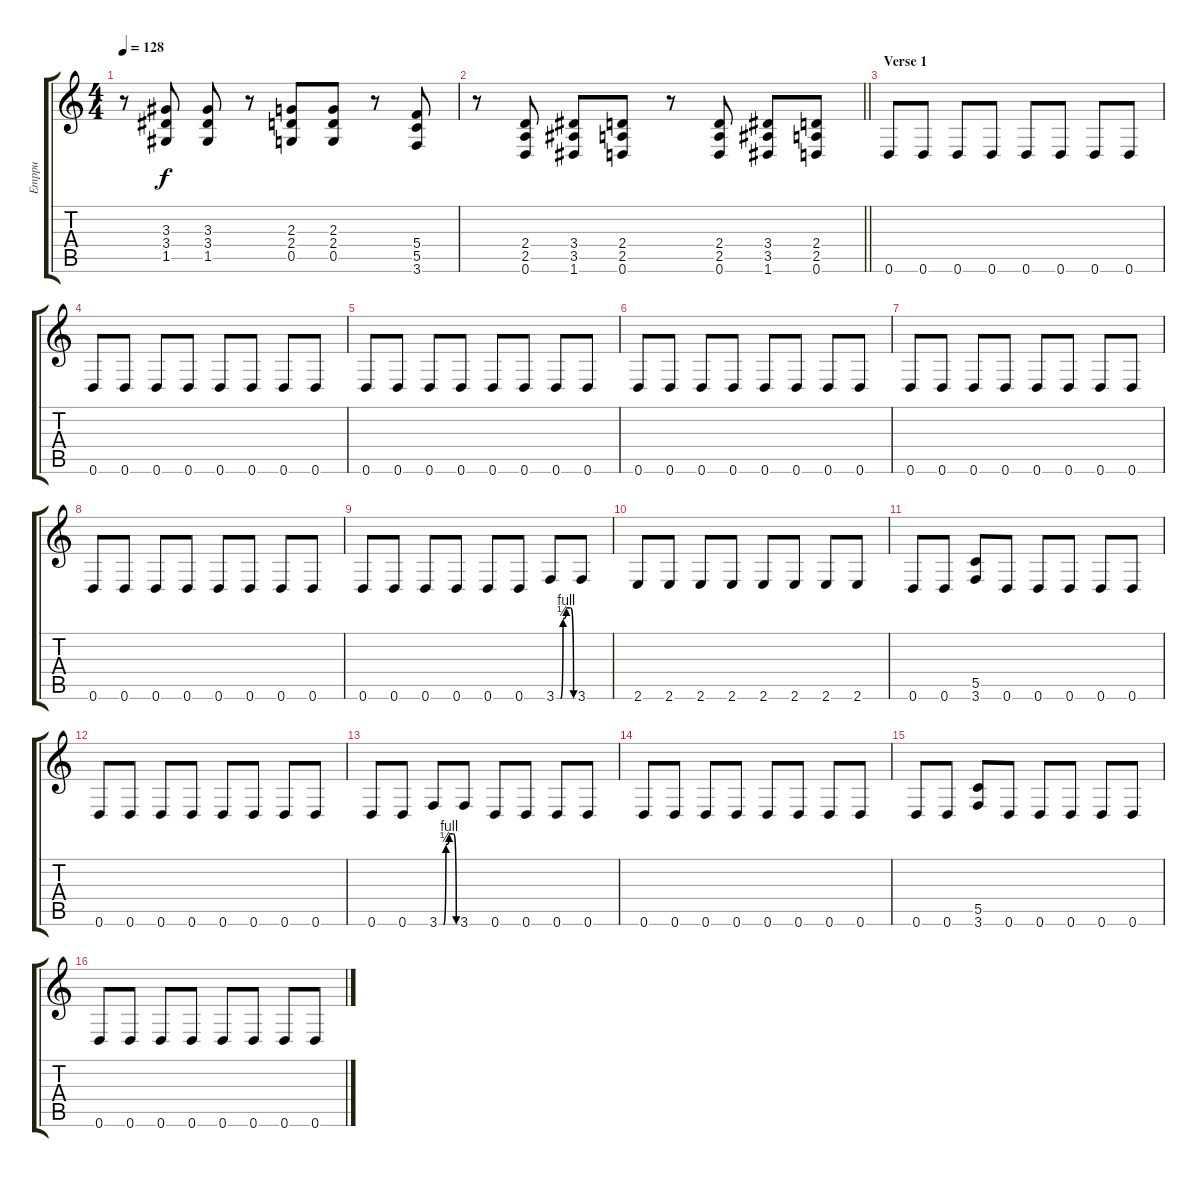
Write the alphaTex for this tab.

\track ("Emppu" "Emppu") {instrument distortionguitar}
\staff {score tabs}
\tuning (D4 A3 F3 C3 G2 D2) {hide}
\ts (4 4)
\tempo 128
\clef g2
\ks c
r.8{dy f} (3.3 3.4 1.5).8 (3.3 3.4 1.5).8 r.8 (2.3 2.4 0.5).8 (2.3 2.4 0.5).8 r.8 (5.4 5.5 3.6).8 |
\barLineRight lightlight
r.8 (2.4 2.5 0.6).8 (3.4 3.5 1.6).8 (2.4 2.5 0.6).8 r.8 (2.4 2.5 0.6).8 (3.4 3.5 1.6).8 (2.4 2.5 0.6).8 |
\section ("" "Verse 1")
0.6.8 0.6.8 0.6.8 0.6.8 0.6.8 0.6.8 0.6.8 0.6.8 |
0.6.8 0.6.8 0.6.8 0.6.8 0.6.8 0.6.8 0.6.8 0.6.8 |
0.6.8 0.6.8 0.6.8 0.6.8 0.6.8 0.6.8 0.6.8 0.6.8 |
0.6.8 0.6.8 0.6.8 0.6.8 0.6.8 0.6.8 0.6.8 0.6.8 |
0.6.8 0.6.8 0.6.8 0.6.8 0.6.8 0.6.8 0.6.8 0.6.8 |
0.6.8 0.6.8 0.6.8 0.6.8 0.6.8 0.6.8 0.6.8 0.6.8 |
0.6.8 0.6.8 0.6.8 0.6.8 0.6.8 0.6.8 3.6{be (custom 0 0 15 0 24 2 35 4 50 4 60 0)}.8 3.6.8 |
2.6.8 2.6.8 2.6.8 2.6.8 2.6.8 2.6.8 2.6.8 2.6.8 |
0.6.8 0.6.8 (5.5 3.6).8 0.6.8 0.6.8 0.6.8 0.6.8 0.6.8 |
0.6.8 0.6.8 0.6.8 0.6.8 0.6.8 0.6.8 0.6.8 0.6.8 |
0.6.8 0.6.8 3.6{be (custom 0 0 15 0 24 2 35 4 50 4 60 0)}.8 3.6.8 0.6.8 0.6.8 0.6.8 0.6.8 |
0.6.8 0.6.8 0.6.8 0.6.8 0.6.8 0.6.8 0.6.8 0.6.8 |
0.6.8 0.6.8 (5.5 3.6).8 0.6.8 0.6.8 0.6.8 0.6.8 0.6.8 |
0.6.8 0.6.8 0.6.8 0.6.8 0.6.8 0.6.8 0.6.8 0.6.8
